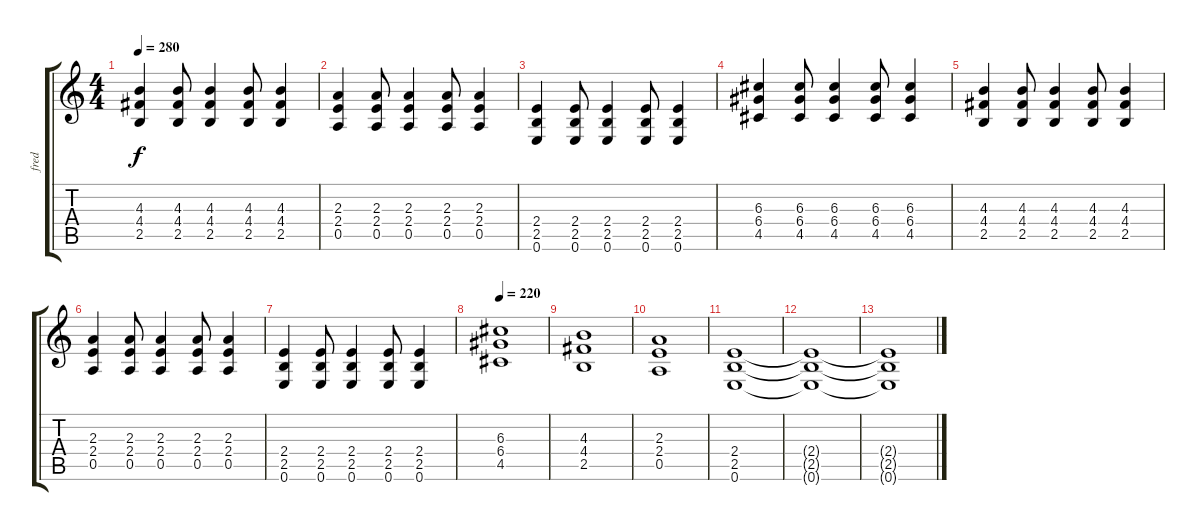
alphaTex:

\track ("fred" "fred") {instrument distortionguitar}
\staff {score tabs}
\tuning (E4 B3 G3 D3 A2 E2) {hide}
\ts (4 4)
\tempo 280
\clef g2
\ks c
(4.3 4.4 2.5).4{dy f} (4.3 4.4 2.5).8 (4.3 4.4 2.5).4 (4.3 4.4 2.5).8 (4.3 4.4 2.5).4 |
(2.3 2.4 0.5).4 (2.3 2.4 0.5).8 (2.3 2.4 0.5).4 (2.3 2.4 0.5).8 (2.3 2.4 0.5).4 |
(2.4 2.5 0.6).4 (2.4 2.5 0.6).8 (2.4 2.5 0.6).4 (2.4 2.5 0.6).8 (2.4 2.5 0.6).4 |
(6.3 6.4 4.5).4 (6.3 6.4 4.5).8 (6.3 6.4 4.5).4 (6.3 6.4 4.5).8 (6.3 6.4 4.5).4 |
(4.3 4.4 2.5).4 (4.3 4.4 2.5).8 (4.3 4.4 2.5).4 (4.3 4.4 2.5).8 (4.3 4.4 2.5).4 |
(2.3 2.4 0.5).4 (2.3 2.4 0.5).8 (2.3 2.4 0.5).4 (2.3 2.4 0.5).8 (2.3 2.4 0.5).4 |
(2.4 2.5 0.6).4 (2.4 2.5 0.6).8 (2.4 2.5 0.6).4 (2.4 2.5 0.6).8 (2.4 2.5 0.6).4 |
\tempo 220
(6.3 6.4 4.5).1 |
(4.3 4.4 2.5).1 |
(2.3 2.4 0.5).1 |
(2.4 2.5 0.6).1 |
(2.4{t} 2.5{t} 0.6{t}).1 |
(2.4{t} 2.5{t} 0.6{t}).1
